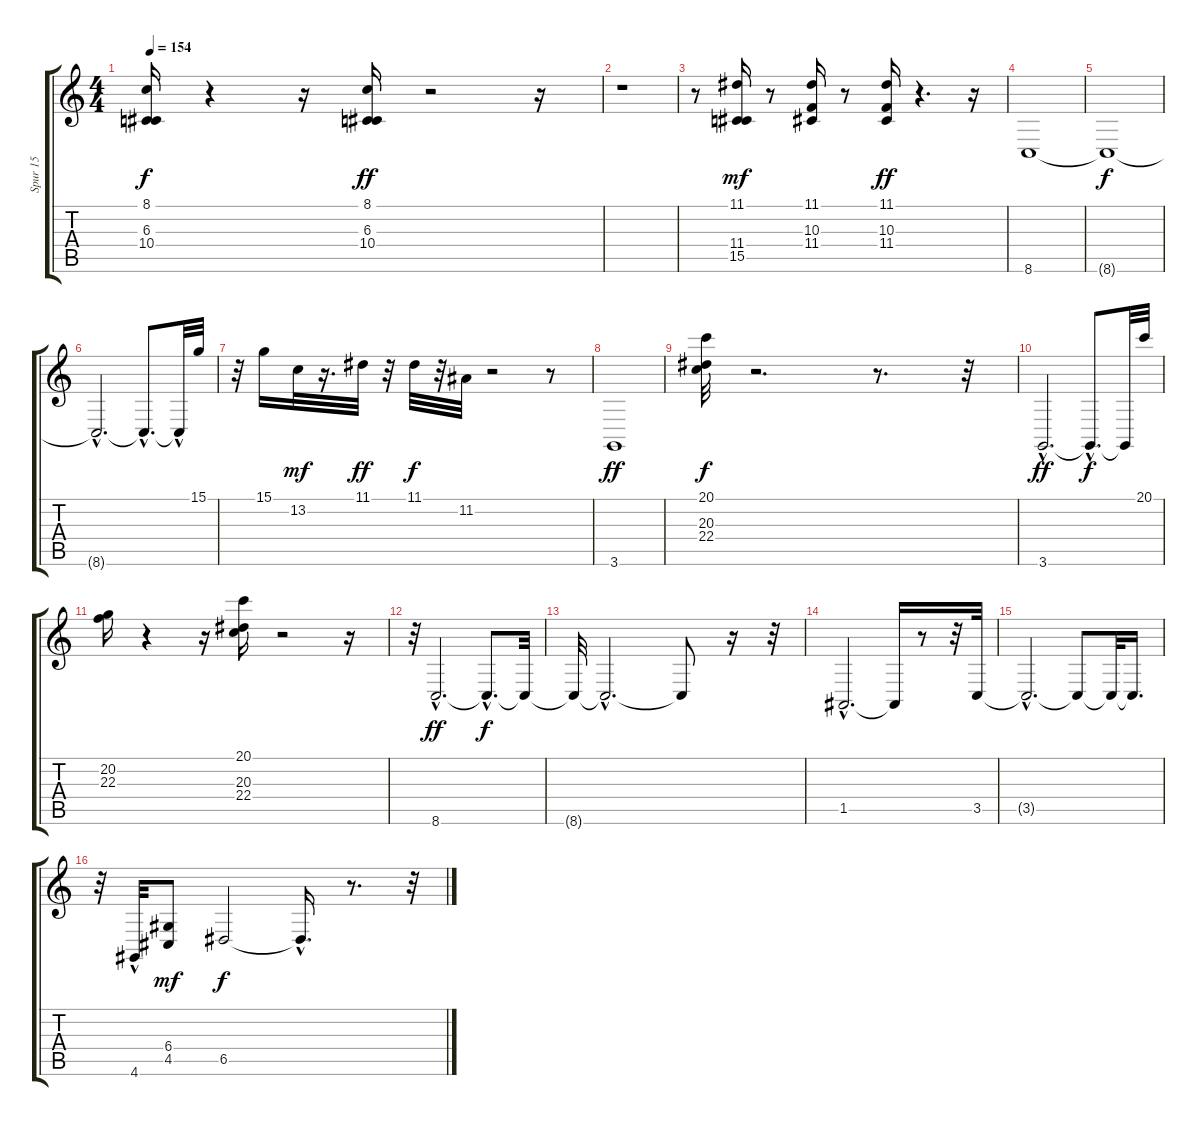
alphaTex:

\track ("Spur 15" "Spur 15") {instrument acousticgrandpiano}
\staff {score tabs}
\tuning (E4 B3 G3 D3 A2 E2) {hide}
\ts (4 4)
\tempo 154
\clef g2
\ks c
(8.1 6.3 10.4).16{dy f} r.4 r.16 (8.1 6.3 10.4).16{dy ff} r.2 r.16 |
r.1 |
r.8 (11.1 11.4 15.5).16{dy mf} r.8 (11.1 10.3 11.4).16 r.8 (11.1 10.3 11.4).16{dy ff} r.4{d} r.16 |
8.6.1 |
8.6{t}.1{dy f} |
8.6{hac t}.2{d} 8.6{hac t}.8{d} 8.6{hac t}.32 15.1.32 |
r.32 15.1.16 13.2.32{dy mf} r.16{d} 11.1.32{dy ff} r.32 11.1.32{dy f} r.32 11.2.32 r.2 r.8 |
3.6.1{dy ff} |
(20.1 20.3 22.4).32{dy f} r.2{d} r.8{d} r.32 |
3.6{hac}.2{d dy ff} 3.6{hac t}.8{d dy f} 3.6{t}.32 20.1.32 |
(20.2 22.3).16 r.4 r.16 (20.1 20.3 22.4).16 r.2 r.16 |
r.32 8.6{hac}.2{d dy ff} 8.6{hac t}.8{d dy f} 8.6{t}.32 |
8.6{t}.32 8.6{hac t}.2{d} 8.6{t}.8 r.16 r.32 |
1.5{hac}.2{d} 1.5{t}.16 r.8 r.32 3.5.32 |
3.5{hac t}.2{d} 3.5{t}.8 3.5{t}.32 3.5{t}.16{d} |
r.32 4.6{hac}.32 (6.4 4.5).8{dy mf} 6.5.2{dy f} 6.5{hac t}.16{d} r.8{d} r.32
